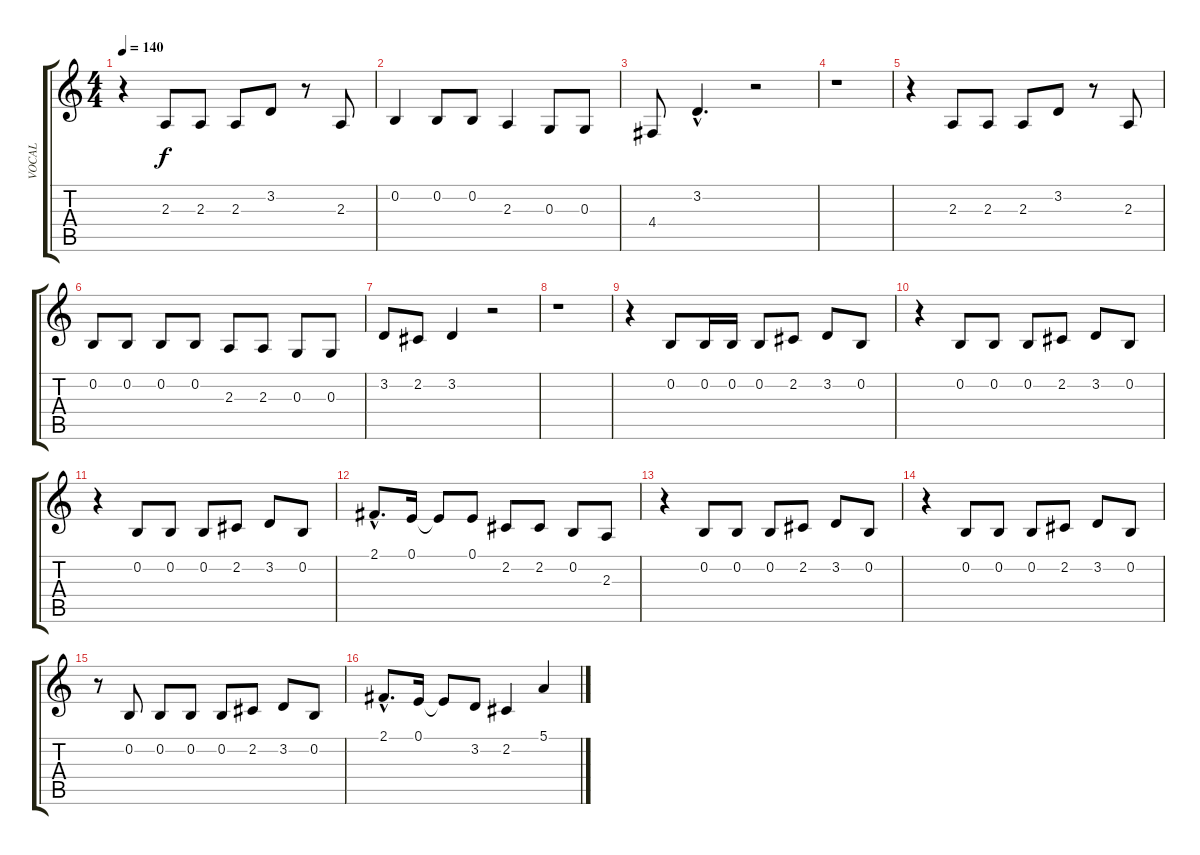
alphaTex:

\track ("VOCAL" "VOCAL") {instrument electricgrandpiano}
\staff {score tabs}
\tuning (E4 B3 G3 D3 A2 E2) {hide}
\ts (4 4)
\tempo 140
\clef g2
\ks c
r.4{dy f} 2.3.8 2.3.8 2.3.8 3.2.8 r.8 2.3.8 |
0.2.4 0.2.8 0.2.8 2.3.4 0.3.8 0.3.8 |
4.4.8 3.2{hac}.4{d} r.2 |
r.1 |
r.4 2.3.8 2.3.8 2.3.8 3.2.8 r.8 2.3.8 |
0.2.8 0.2.8 0.2.8 0.2.8 2.3.8 2.3.8 0.3.8 0.3.8 |
3.2.8 2.2.8 3.2.4 r.2 |
r.1 |
r.4 0.2.8 0.2.16 0.2.16 0.2.8 2.2.8 3.2.8 0.2.8 |
r.4 0.2.8 0.2.8 0.2.8 2.2.8 3.2.8 0.2.8 |
r.4 0.2.8 0.2.8 0.2.8 2.2.8 3.2.8 0.2.8 |
2.1{hac}.8{d} 0.1.16 0.1{t}.8 0.1.8 2.2.8 2.2.8 0.2.8 2.3.8 |
r.4 0.2.8 0.2.8 0.2.8 2.2.8 3.2.8 0.2.8 |
r.4 0.2.8 0.2.8 0.2.8 2.2.8 3.2.8 0.2.8 |
r.8 0.2.8 0.2.8 0.2.8 0.2.8 2.2.8 3.2.8 0.2.8 |
2.1{hac}.8{d} 0.1.16 0.1{t}.8 3.2.8 2.2.4 5.1.4
